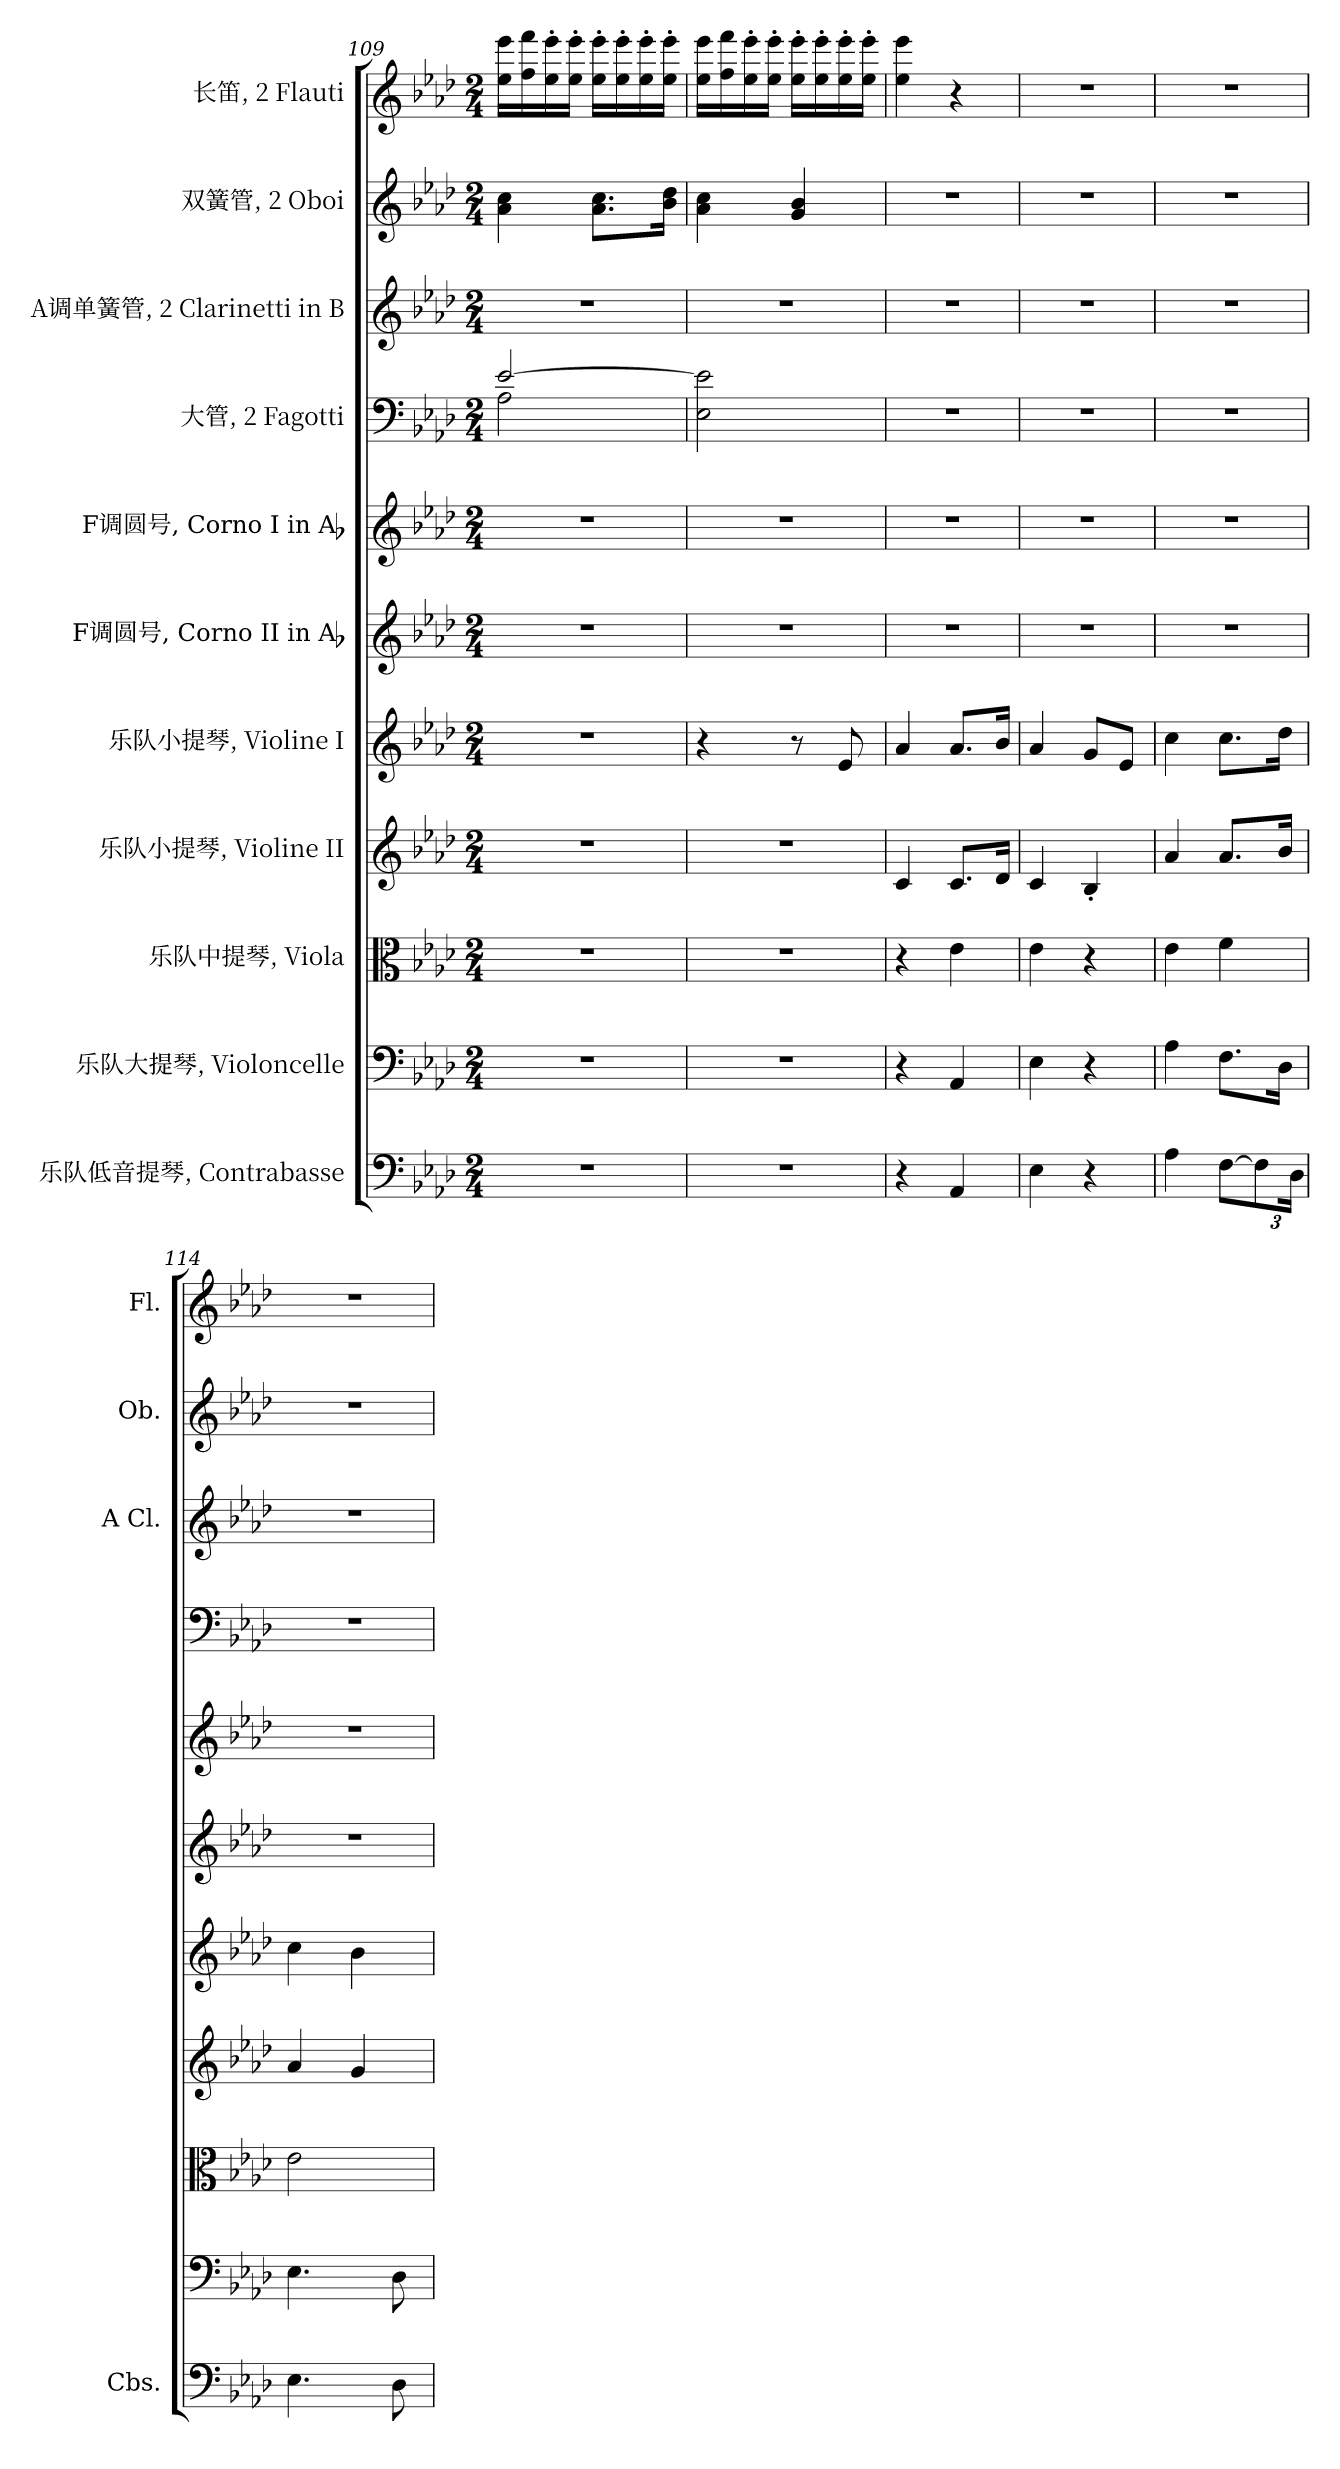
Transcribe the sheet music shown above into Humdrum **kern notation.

**kern	**kern	**kern	**kern	**kern	**kern	**kern	**kern	**kern	**kern	**kern
*part11	*part10	*part9	*part8	*part7	*part6	*part5	*part4	*part3	*part2	*part1
*staff11	*staff10	*staff9	*staff8	*staff7	*staff6	*staff5	*staff4	*staff3	*staff2	*staff1
*I"乐队低音提琴, Contrabasse	*I"乐队大提琴, Violoncelle	*I"乐队中提琴, Viola	*I"乐队小提琴, Violine II	*I"乐队小提琴, Violine I	*I"F调圆号, Corno II in Ab	*I"F调圆号, Corno I in Ab	*I"大管, 2 Fagotti	*I"A调单簧管, 2 Clarinetti in B	*I"双簧管, 2 Oboi	*I"长笛, 2 Flauti
*I'Cbs.	*	*	*	*	*	*	*	*I'A Cl.	*I'Ob.	*I'Fl.
*clefF4	*clefF4	*clefC3	*clefG2	*clefG2	*clefG2	*clefG2	*clefF4	*clefG2	*clefG2	*clefG2
*ITrd7c12	*	*	*	*	*ITrd4c7	*ITrd4c7	*	*ITrd2c3	*	*
*k[b-e-a-d-]	*k[b-e-a-d-]	*k[b-e-a-d-]	*k[b-e-a-d-]	*k[b-e-a-d-]	*k[b-e-a-d-g-]	*k[b-e-a-d-g-]	*k[b-e-a-d-]	*k[b-]	*k[b-e-a-d-]	*k[b-e-a-d-]
*M2/4	*M2/4	*M2/4	*M2/4	*M2/4	*M2/4	*M2/4	*M2/4	*M2/4	*M2/4	*M2/4
*MM53	*MM53	*MM53	*MM53	*MM53	*MM53	*MM53	*MM53	*MM53	*MM53	*MM53
=109	=109	=109	=109	=109	=109	=109	=109	=109	=109	=109
*	*	*	*	*	*	*	*^	*	*	*
2r	2r	2r	2r	2r	2r	2r	[2e-/	2A-\	2r	4a-\ 4cc\	16ee-\ 16eee-\LL
*	*	*	*	*	*	*	*	*	*	*	*MM60
.	.	.	.	.	.	.	.	.	.	.	16ff\ 16fff\
.	.	.	.	.	.	.	.	.	.	.	16ee-\' 16eee-\'
.	.	.	.	.	.	.	.	.	.	.	16ee-\' 16eee-\'JJ
*	*	*	*	*	*	*	*	*	*	*	*MM64
.	.	.	.	.	.	.	.	.	.	8.a-\ 8.cc\L	16ee-\' 16eee-\'LL
.	.	.	.	.	.	.	.	.	.	.	16ee-\' 16eee-\'
.	.	.	.	.	.	.	.	.	.	.	16ee-\' 16eee-\'
.	.	.	.	.	.	.	.	.	.	16b-\ 16dd-\Jk	16ee-\' 16eee-\'JJ
*	*	*	*	*	*	*	*v	*v	*	*	*
!!LO:PB:g=z
=110	=110	=110	=110	=110	=110	=110	=110	=110	=110	=110
*	*	*	*	*	*	*	*	*	*	*MM51
2r	2r	2r	2r	4r	2r	2r	2E-\ 2e-\]	2r	4a-\ 4cc\	16ee-\ 16eee-\LL
*	*	*	*	*	*	*	*	*	*	*MM57
.	.	.	.	.	.	.	.	.	.	16ff\ 16fff\
.	.	.	.	.	.	.	.	.	.	16ee-\' 16eee-\'
.	.	.	.	.	.	.	.	.	.	16ee-\' 16eee-\'JJ
*	*	*	*	*	*	*	*	*	*	*MM60
.	.	.	.	8r	.	.	.	.	4g/ 4b-/	16ee-\' 16eee-\'LL
.	.	.	.	.	.	.	.	.	.	16ee-\' 16eee-\'
.	.	.	.	8e-/	.	.	.	.	.	16ee-\' 16eee-\'
.	.	.	.	.	.	.	.	.	.	16ee-\' 16eee-\'JJ
=111	=111	=111	=111	=111	=111	=111	=111	=111	=111	=111
4r	4r	4r	4c/	4a-/	2r	2r	2r	2r	2r	4ee-\ 4eee-\
*	*	*	*	*	*	*	*	*	*	*MM64
4AAA-/	4AA-/	4e-\	8.c/L	8.a-/L	.	.	.	.	.	4r
.	.	.	16d-/Jk	16b-/Jk	.	.	.	.	.	.
=112	=112	=112	=112	=112	=112	=112	=112	=112	=112	=112
*	*	*	*	*	*	*	*	*	*	*MM60
4EE-\	4E-\	4e-\	4c/	4a-/	2r	2r	2r	2r	2r	2r
4r	4r	4r	4B-'/	8g/L	.	.	.	.	.	.
.	.	.	.	8e-/J	.	.	.	.	.	.
=113	=113	=113	=113	=113	=113	=113	=113	=113	=113	=113
*	*	*	*	*	*	*	*	*	*	*MM60
4AA-\	4A-\	4e-\	4a-/	4cc\	2r	2r	2r	2r	2r	2r
[8FF\L	8.F\L	4f\	8.a-/L	8.cc\L	.	.	.	.	.	.
*Xbrackettup	*	*	*	*	*	*	*	*	*	*
12FF\]	.	.	.	.	.	.	.	.	.	.
.	16D-\Jk	.	16b-/Jk	16dd-\Jk	.	.	.	.	.	.
24DD-\Jk	.	.	.	.	.	.	.	.	.	.
=114	=114	=114	=114	=114	=114	=114	=114	=114	=114	=114
*	*	*	*	*	*	*	*	*	*	*MM60
4.EE-\	4.E-\	2e-\	4a-/	4cc\	2r	2r	2r	2r	2r	2r
.	.	.	4g/	4b-\	.	.	.	.	.	.
8DD-\	8D-\	.	.	.	.	.	.	.	.	.
=	=	=	=	=	=	=	=	=	=	=
*-	*-	*-	*-	*-	*-	*-	*-	*-	*-	*-
